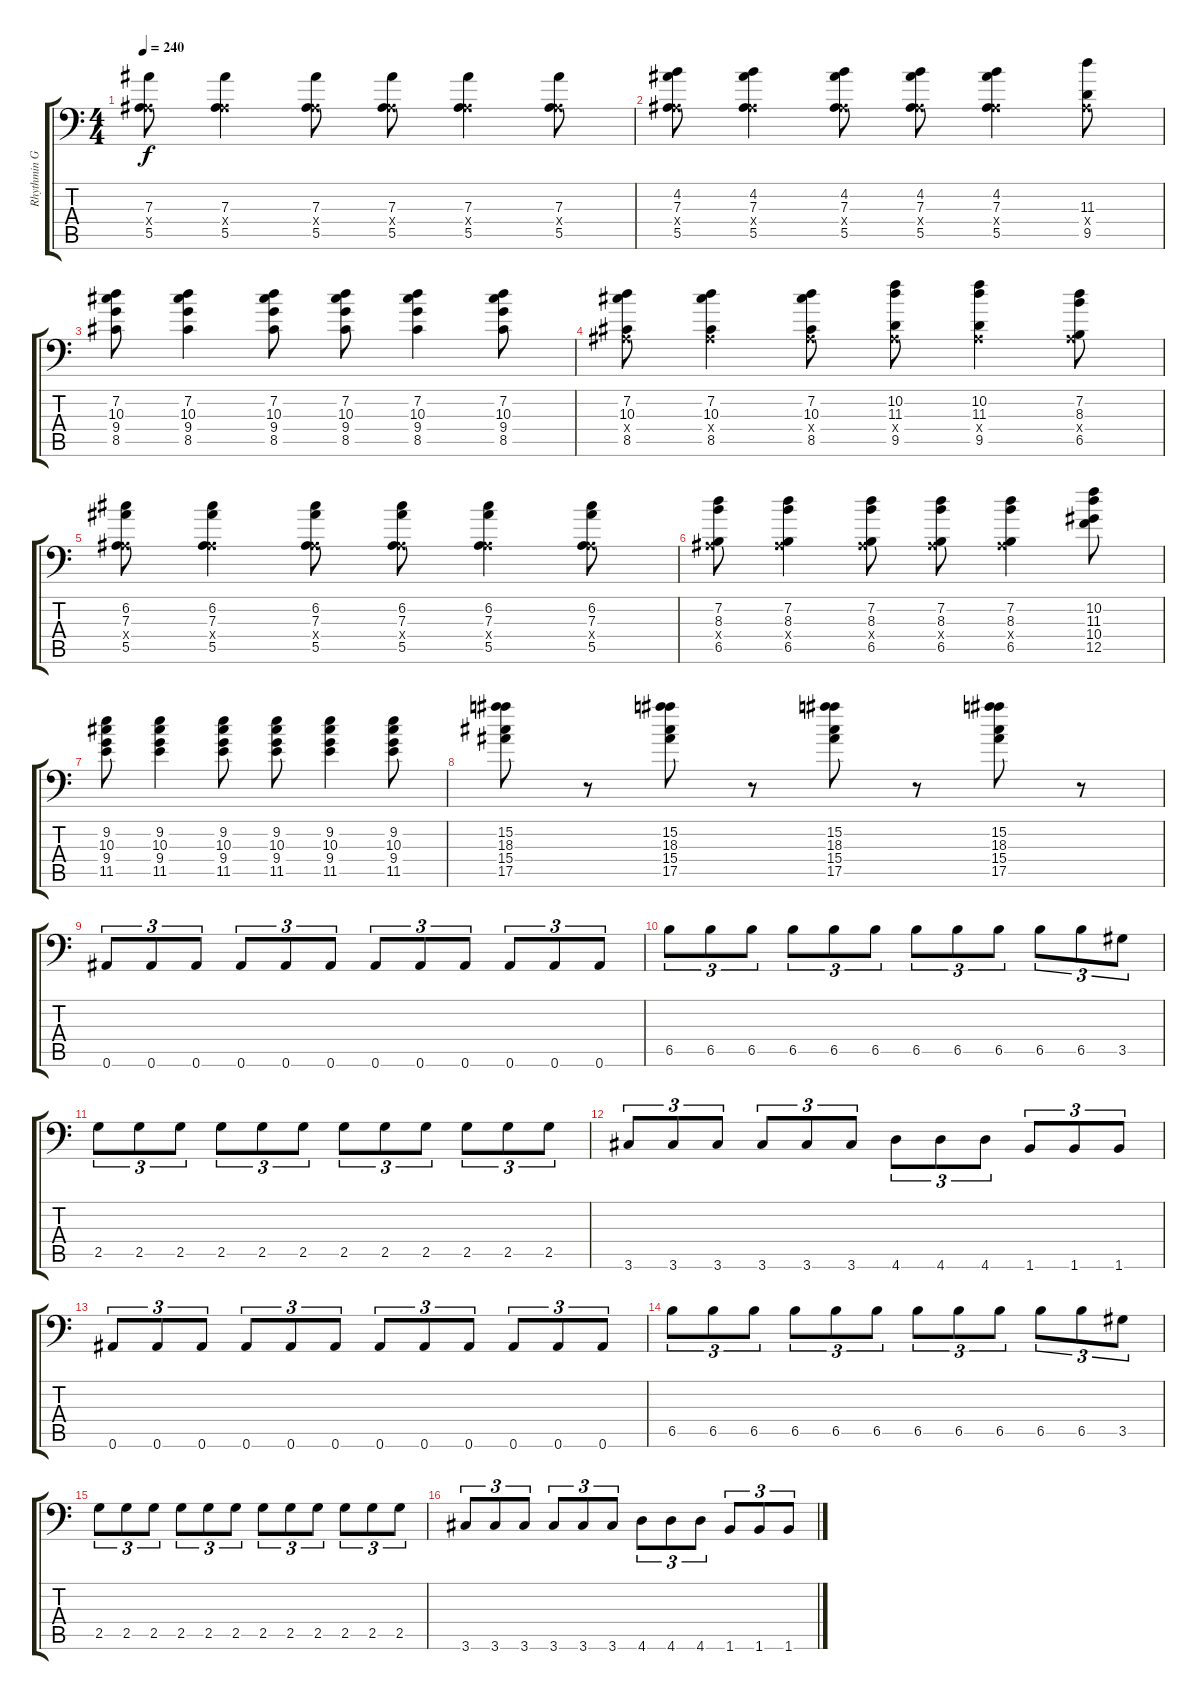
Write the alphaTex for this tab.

\track ("Rhythmin Guitar #1" "Rhythmin G") {instrument overdrivenguitar}
\staff {score tabs}
\tuning (C4 G3 Eb3 Bb2 F2 Bb1) {hide}
\ts (4 4)
\tempo 240
\clef f4
\ks c
(7.3 0.4{x} 5.5).8{dy f} (7.3 0.4{x} 5.5).4 (7.3 0.4{x} 5.5).8 (7.3 0.4{x} 5.5).8 (7.3 0.4{x} 5.5).4 (7.3 0.4{x} 5.5).8 |
(4.2 7.3 0.4{x} 5.5).8 (4.2 7.3 0.4{x} 5.5).4 (4.2 7.3 0.4{x} 5.5).8 (4.2 7.3 0.4{x} 5.5).8 (4.2 7.3 0.4{x} 5.5).4 (11.3 0.4{x} 9.5).8 |
(7.2 10.3 9.4 8.5).8 (7.2 10.3 9.4 8.5).4 (7.2 10.3 9.4 8.5).8 (7.2 10.3 9.4 8.5).8 (7.2 10.3 9.4 8.5).4 (7.2 10.3 9.4 8.5).8 |
(7.2 10.3 0.4{x} 8.5).8 (7.2 10.3 0.4{x} 8.5).4 (7.2 10.3 0.4{x} 8.5).8 (10.2 11.3 0.4{x} 9.5).8 (10.2 11.3 0.4{x} 9.5).4 (7.2 8.3 0.4{x} 6.5).8 |
(6.2 7.3 0.4{x} 5.5).8 (6.2 7.3 0.4{x} 5.5).4 (6.2 7.3 0.4{x} 5.5).8 (6.2 7.3 0.4{x} 5.5).8 (6.2 7.3 0.4{x} 5.5).4 (6.2 7.3 0.4{x} 5.5).8 |
(7.2 8.3 0.4{x} 6.5).8 (7.2 8.3 0.4{x} 6.5).4 (7.2 8.3 0.4{x} 6.5).8 (7.2 8.3 0.4{x} 6.5).8 (7.2 8.3 0.4{x} 6.5).4 (10.2 11.3 10.4 12.5).8 |
(9.2 10.3 9.4 11.5).8 (9.2 10.3 9.4 11.5).4 (9.2 10.3 9.4 11.5).8 (9.2 10.3 9.4 11.5).8 (9.2 10.3 9.4 11.5).4 (9.2 10.3 9.4 11.5).8 |
(15.2 18.3 15.4 17.5).8 r.8 (15.2 18.3 15.4 17.5).8 r.8 (15.2 18.3 15.4 17.5).8 r.8 (15.2 18.3 15.4 17.5).8 r.8 |
0.6.8{tu (3 2)} 0.6.8{tu (3 2)} 0.6.8{tu (3 2)} 0.6.8{tu (3 2)} 0.6.8{tu (3 2)} 0.6.8{tu (3 2)} 0.6.8{tu (3 2)} 0.6.8{tu (3 2)} 0.6.8{tu (3 2)} 0.6.8{tu (3 2)} 0.6.8{tu (3 2)} 0.6.8{tu (3 2)} |
6.5.8{tu (3 2)} 6.5.8{tu (3 2)} 6.5.8{tu (3 2)} 6.5.8{tu (3 2)} 6.5.8{tu (3 2)} 6.5.8{tu (3 2)} 6.5.8{tu (3 2)} 6.5.8{tu (3 2)} 6.5.8{tu (3 2)} 6.5.8{tu (3 2)} 6.5.8{tu (3 2)} 3.5.8{tu (3 2)} |
2.5.8{tu (3 2)} 2.5.8{tu (3 2)} 2.5.8{tu (3 2)} 2.5.8{tu (3 2)} 2.5.8{tu (3 2)} 2.5.8{tu (3 2)} 2.5.8{tu (3 2)} 2.5.8{tu (3 2)} 2.5.8{tu (3 2)} 2.5.8{tu (3 2)} 2.5.8{tu (3 2)} 2.5.8{tu (3 2)} |
3.6.8{tu (3 2)} 3.6.8{tu (3 2)} 3.6.8{tu (3 2)} 3.6.8{tu (3 2)} 3.6.8{tu (3 2)} 3.6.8{tu (3 2)} 4.6.8{tu (3 2)} 4.6.8{tu (3 2)} 4.6.8{tu (3 2)} 1.6.8{tu (3 2)} 1.6.8{tu (3 2)} 1.6.8{tu (3 2)} |
0.6.8{tu (3 2)} 0.6.8{tu (3 2)} 0.6.8{tu (3 2)} 0.6.8{tu (3 2)} 0.6.8{tu (3 2)} 0.6.8{tu (3 2)} 0.6.8{tu (3 2)} 0.6.8{tu (3 2)} 0.6.8{tu (3 2)} 0.6.8{tu (3 2)} 0.6.8{tu (3 2)} 0.6.8{tu (3 2)} |
6.5.8{tu (3 2)} 6.5.8{tu (3 2)} 6.5.8{tu (3 2)} 6.5.8{tu (3 2)} 6.5.8{tu (3 2)} 6.5.8{tu (3 2)} 6.5.8{tu (3 2)} 6.5.8{tu (3 2)} 6.5.8{tu (3 2)} 6.5.8{tu (3 2)} 6.5.8{tu (3 2)} 3.5.8{tu (3 2)} |
2.5.8{tu (3 2)} 2.5.8{tu (3 2)} 2.5.8{tu (3 2)} 2.5.8{tu (3 2)} 2.5.8{tu (3 2)} 2.5.8{tu (3 2)} 2.5.8{tu (3 2)} 2.5.8{tu (3 2)} 2.5.8{tu (3 2)} 2.5.8{tu (3 2)} 2.5.8{tu (3 2)} 2.5.8{tu (3 2)} |
3.6.8{tu (3 2)} 3.6.8{tu (3 2)} 3.6.8{tu (3 2)} 3.6.8{tu (3 2)} 3.6.8{tu (3 2)} 3.6.8{tu (3 2)} 4.6.8{tu (3 2)} 4.6.8{tu (3 2)} 4.6.8{tu (3 2)} 1.6.8{tu (3 2)} 1.6.8{tu (3 2)} 1.6.8{tu (3 2)}
